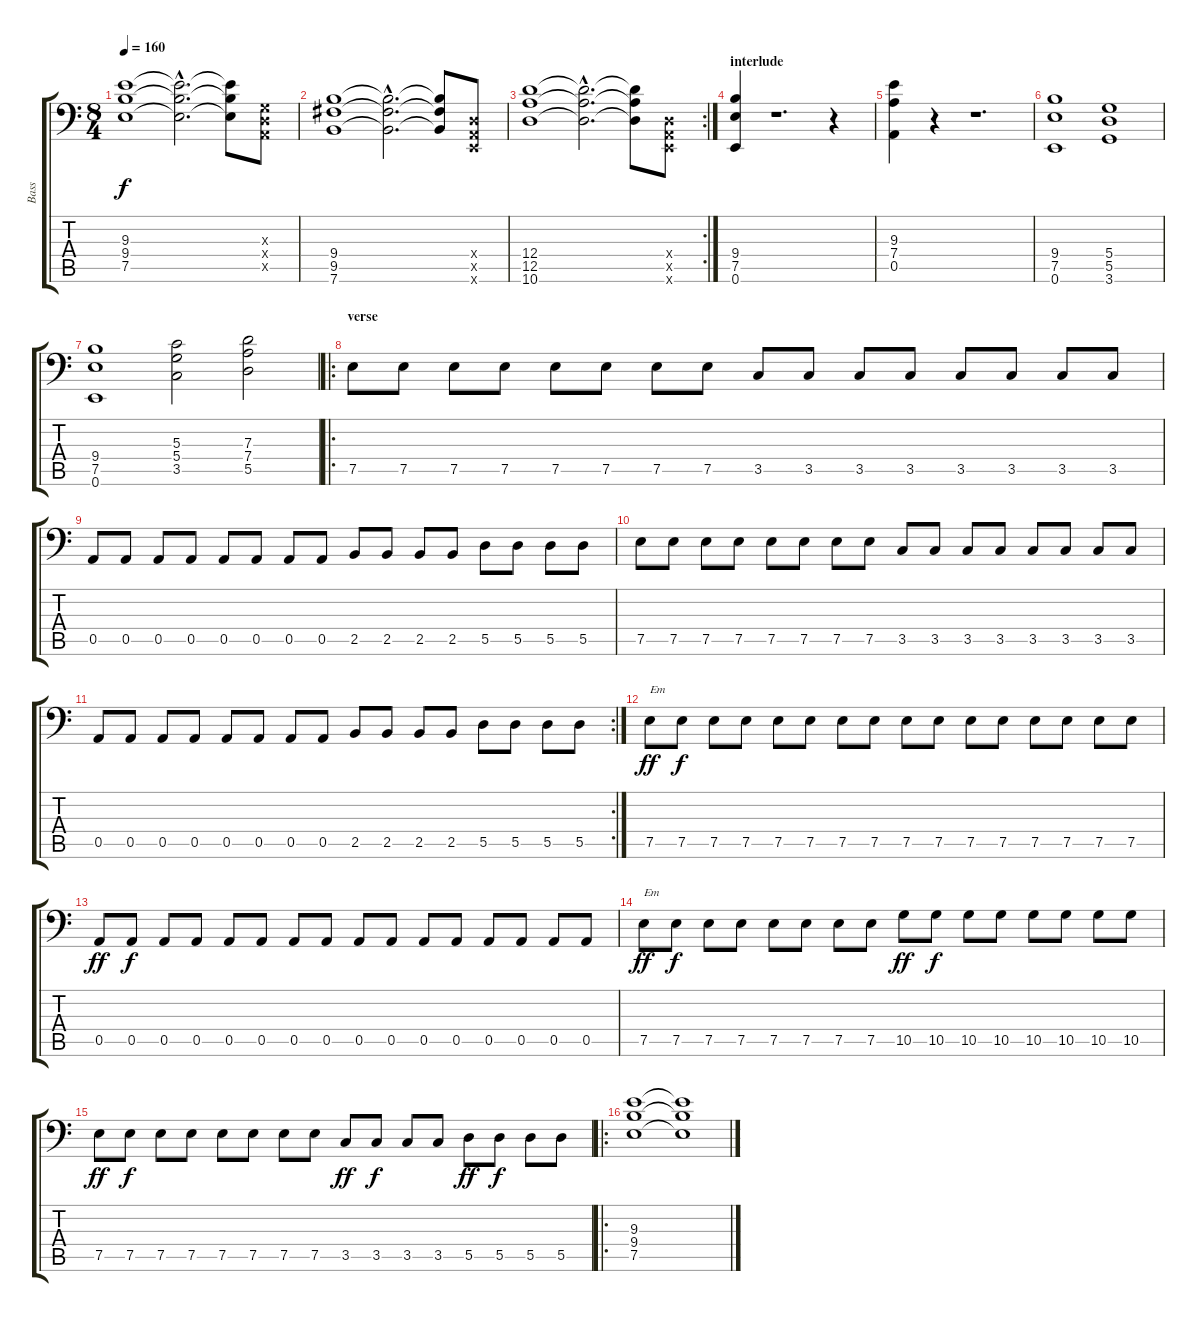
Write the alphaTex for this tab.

\track ("Bass" "Bass") {instrument electricbassfinger}
\staff {score tabs}
\tuning (E3 B2 G2 D2 A1 E1) {hide}
\ts (8 4)
\tempo 160
\clef f4
\ks c
(9.3{t} 9.4{t} 7.5{t}).1{dy f} (9.3{hac t} 9.4{hac t} 7.5{hac t}).2{d} (9.3{t} 9.4{t} 7.5{t}).8 (0.3{x} 0.4{x} 0.5{x}).8 |
(9.4 9.5 7.6).1 (9.4{hac t} 9.5{hac t} 7.6{hac t}).2{d} (9.4{t} 9.5{t} 7.6{t}).8 (0.4{x} 0.5{x} 0.6{x}).8 |
\rc 2
(12.4 12.5 10.6).1 (12.4{hac t} 12.5{hac t} 10.6{hac t}).2{d} (12.4{t} 12.5{t} 10.6{t}).8 (0.4{x} 0.5{x} 0.6{x}).8 |
\section ("" "interlude")
(9.4 7.5 0.6).4 r.1{d} r.4 |
(9.3 7.4 0.5).4 r.4 r.1{d} |
(9.4 7.5 0.6).1 (5.4 5.5 3.6).1 |
(9.4 7.5 0.6).1 (5.3 5.4 3.5).2 (7.3 7.4 5.5).2 |
\ro
\section ("" "verse")
7.5.8 7.5.8 7.5.8 7.5.8 7.5.8 7.5.8 7.5.8 7.5.8 3.5.8 3.5.8 3.5.8 3.5.8 3.5.8 3.5.8 3.5.8 3.5.8 |
0.5.8 0.5.8 0.5.8 0.5.8 0.5.8 0.5.8 0.5.8 0.5.8 2.5.8 2.5.8 2.5.8 2.5.8 5.5.8 5.5.8 5.5.8 5.5.8 |
7.5.8 7.5.8 7.5.8 7.5.8 7.5.8 7.5.8 7.5.8 7.5.8 3.5.8 3.5.8 3.5.8 3.5.8 3.5.8 3.5.8 3.5.8 3.5.8 |
\rc 2
0.5.8 0.5.8 0.5.8 0.5.8 0.5.8 0.5.8 0.5.8 0.5.8 2.5.8 2.5.8 2.5.8 2.5.8 5.5.8 5.5.8 5.5.8 5.5.8 |
7.5.8{txt "Em" dy ff} 7.5.8{dy f} 7.5.8 7.5.8 7.5.8 7.5.8 7.5.8 7.5.8 7.5.8 7.5.8 7.5.8 7.5.8 7.5.8 7.5.8 7.5.8 7.5.8 |
0.5.8{dy ff} 0.5.8{dy f} 0.5.8 0.5.8 0.5.8 0.5.8 0.5.8 0.5.8 0.5.8 0.5.8 0.5.8 0.5.8 0.5.8 0.5.8 0.5.8 0.5.8 |
7.5.8{txt "Em" dy ff} 7.5.8{dy f} 7.5.8 7.5.8 7.5.8 7.5.8 7.5.8 7.5.8 10.5.8{dy ff} 10.5.8{dy f} 10.5.8 10.5.8 10.5.8 10.5.8 10.5.8 10.5.8 |
7.5.8{dy ff} 7.5.8{dy f} 7.5.8 7.5.8 7.5.8 7.5.8 7.5.8 7.5.8 3.5.8{dy ff} 3.5.8{dy f} 3.5.8 3.5.8 5.5.8{dy ff} 5.5.8{dy f} 5.5.8 5.5.8 |
\ro
(9.3 9.4 7.5).1 (9.3{t} 9.4{t} 7.5{t}).1
